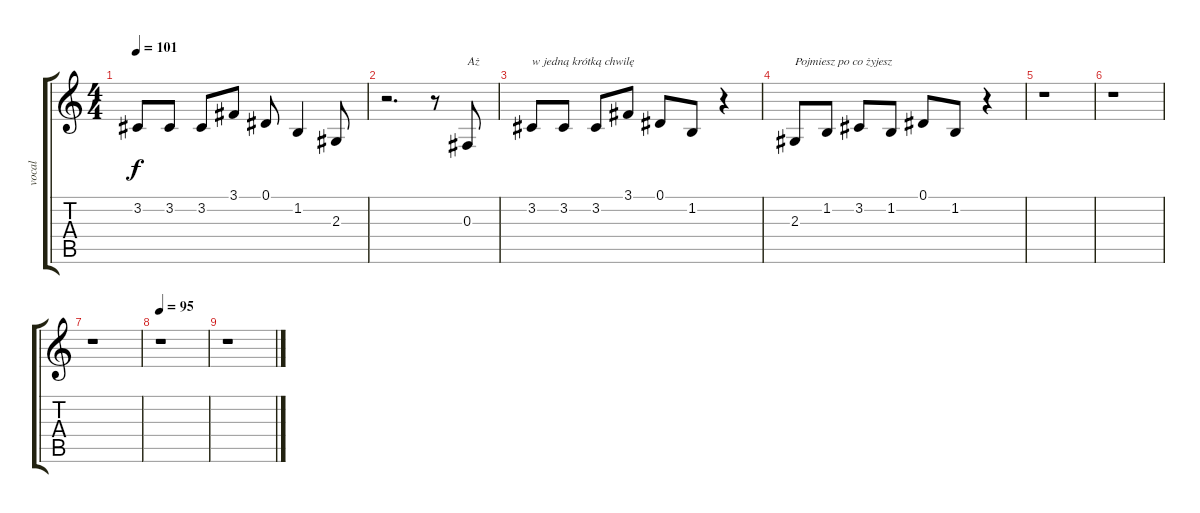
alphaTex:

\track ("vocal" "vocal") {instrument altosax}
\staff {score tabs}
\tuning (Eb4 Bb3 Gb3 Db3 Ab2 Eb2) {hide}
\ts (4 4)
\tempo 101
\clef g2
\ks c
3.2.8{dy f} 3.2.8 3.2.8 3.1.8 0.1.8 1.2.4 2.3.8 |
r.2{d} r.8 0.3.8{txt "Aż"} |
3.2.8{txt "w jedną krótką chwilę"} 3.2.8 3.2.8 3.1.8 0.1.8 1.2.8 r.4 |
2.3.8{txt "Pojmiesz po co żyjesz"} 1.2.8 3.2.8 1.2.8 0.1.8 1.2.8 r.4 |
r.1 |
r.1 |
r.1 |
\tempo 95
r.1 |
r.1
